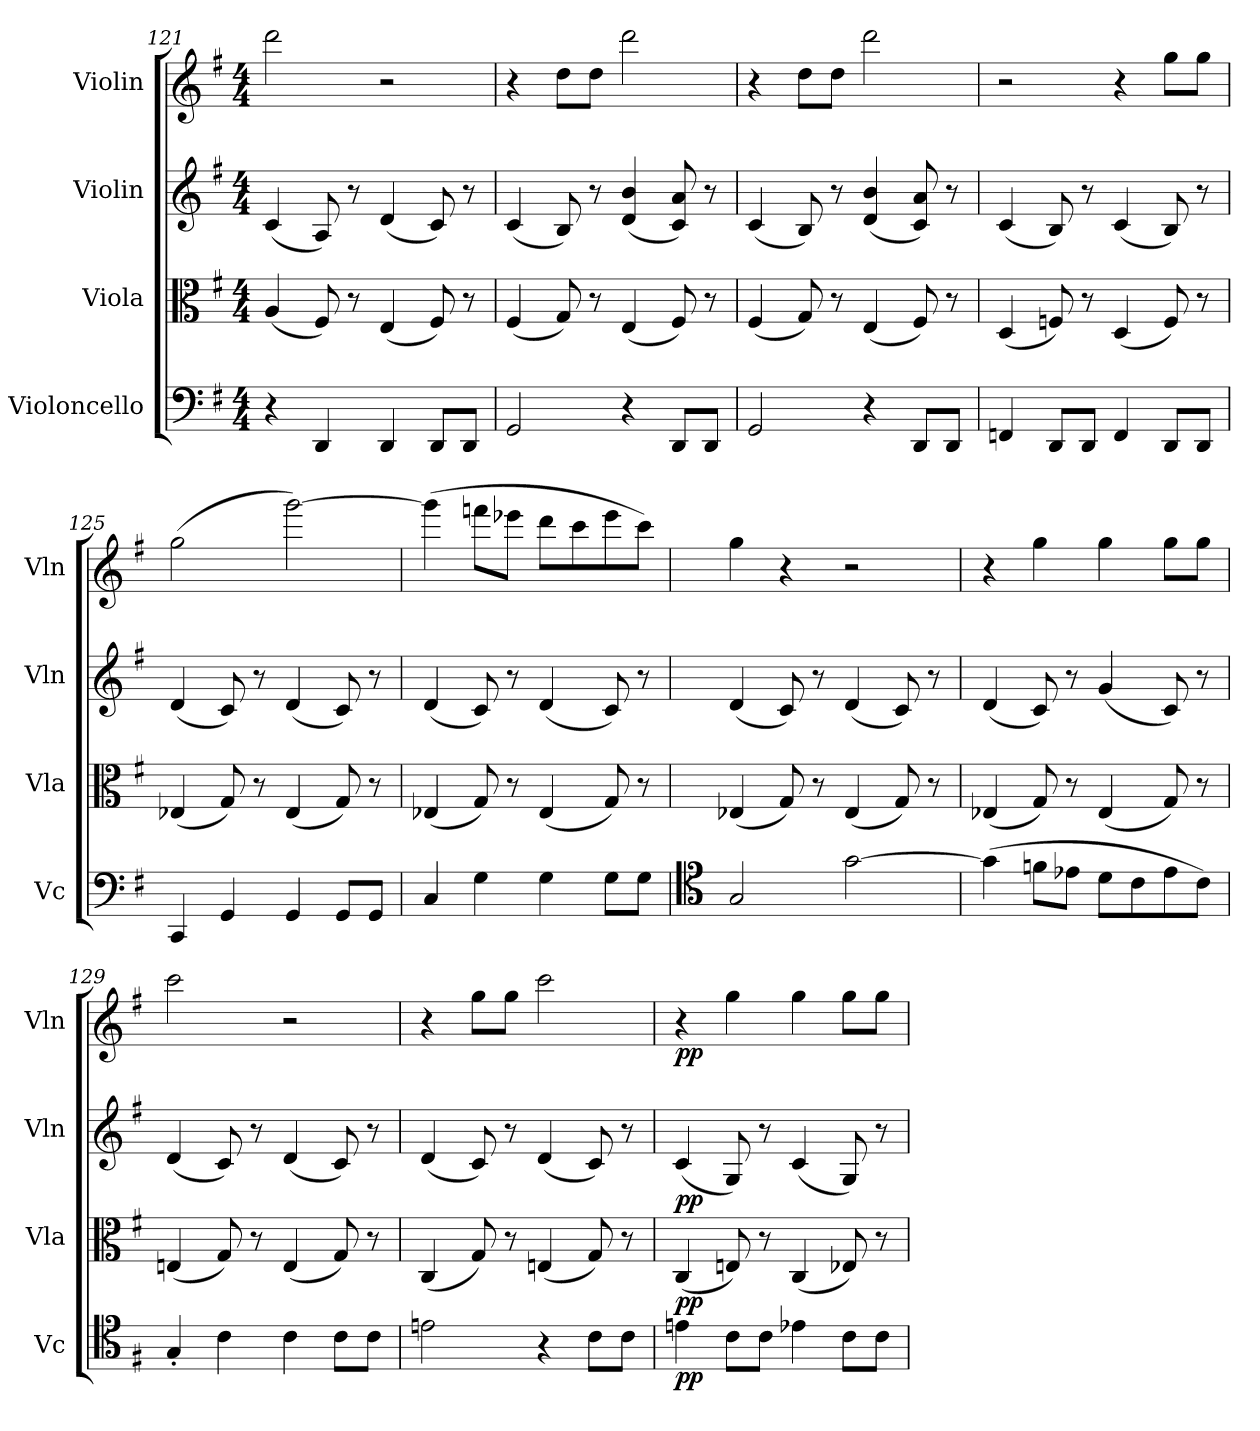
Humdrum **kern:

**kern	**dynam	**kern	**dynam	**kern	**dynam	**kern	**dynam
*part4	*part4	*part3	*part3	*part2	*part2	*part1	*part1
*staff4	*staff4	*staff3	*staff3	*staff2	*staff2	*staff1	*staff1
*I"Violoncello	*	*I"Viola	*	*I"Violin	*	*I"Violin	*
*I'Vc	*	*I'Vla	*	*I'Vln	*	*I'Vln	*
*clefF4	*	*clefC3	*	*clefG2	*	*clefG2	*
*k[f#]	*	*k[f#]	*	*k[f#]	*	*k[f#]	*
*M4/4	*	*M4/4	*	*M4/4	*	*M4/4	*
=121	=121	=121	=121	=121	=121	=121	=121
4r	.	(4A/	.	(4c/	.	2ddd\	.
4DD/	.	8F#/)	.	8A/)	.	.	.
.	.	8r	.	8r	.	.	.
4DD/	.	(4E/	.	(4d/	.	2r	.
8DD/L	.	8F#/)	.	8c/)	.	.	.
8DD/J	.	8r	.	8r	.	.	.
=122	=122	=122	=122	=122	=122	=122	=122
2GG/	.	(4F#/	.	(4c/	.	4r	.
.	.	8G/)	.	8B/)	.	8dd\L	.
.	.	8r	.	8r	.	8dd\J	.
4r	.	(4E/	.	(4d/ 4b/	.	2ddd\	.
8DD/L	.	8F#/)	.	8c/ 8a/)	.	.	.
8DD/J	.	8r	.	8r	.	.	.
=123	=123	=123	=123	=123	=123	=123	=123
2GG/	.	(4F#/	.	(4c/	.	4r	.
.	.	8G/)	.	8B/)	.	8dd\L	.
.	.	8r	.	8r	.	8dd\J	.
4r	.	(4E/	.	(4d/ 4b/	.	2ddd\	.
8DD/L	.	8F#/)	.	8c/ 8a/)	.	.	.
8DD/J	.	8r	.	8r	.	.	.
=124	=124	=124	=124	=124	=124	=124	=124
4FFn/	.	(4D/	.	(4c/	.	2r	.
8DD/L	.	8Fn/)	.	8B/)	.	.	.
8DD/J	.	8r	.	8r	.	.	.
4FF/	.	(4D/	.	(4c/	.	4r	.
8DD/L	.	8F/)	.	8B/)	.	8gg\L	.
8DD/J	.	8r	.	8r	.	8gg\J	.
=125	=125	=125	=125	=125	=125	=125	=125
4CC/	.	(4E-X/	.	(4d/	.	(2gg\	.
4GG/	.	8G/)	.	8c/)	.	.	.
.	.	8r	.	8r	.	.	.
4GG/	.	(4E-/	.	(4d/	.	[2ggg\)	.
8GG/L	.	8G/)	.	8c/)	.	.	.
8GG/J	.	8r	.	8r	.	.	.
=126	=126	=126	=126	=126	=126	=126	=126
4C/	.	(4E-X/	.	(4d/	.	(4ggg\]	.
4G\	.	8G/)	.	8c/)	.	8fffn\L	.
.	.	8r	.	8r	.	8eee-X\J	.
4G\	.	(4E-/	.	(4d/	.	8ddd\L	.
.	.	.	.	.	.	8ccc\	.
8G\L	.	8G/)	.	8c/)	.	8eee-\	.
8G\J	.	8r	.	8r	.	8ccc\J)	.
=127	=127	=127	=127	=127	=127	=127	=127
*clefC4	*	*	*	*	*	*	*
2G/	.	(4E-X/	.	(4d/	.	4gg\	.
.	.	8G/)	.	8c/)	.	4r	.
.	.	8r	.	8r	.	.	.
[2g\	.	(4E-/	.	(4d/	.	2r	.
.	.	8G/)	.	8c/)	.	.	.
.	.	8r	.	8r	.	.	.
=128	=128	=128	=128	=128	=128	=128	=128
(4g\]	.	(4E-X/	.	(4d/	.	4r	.
8fn\L	.	8G/)	.	8c/)	.	4gg\	.
8e-X\J	.	8r	.	8r	.	.	.
8d\L	.	(4E-/	.	(4g/	.	4gg\	.
8c\	.	.	.	.	.	.	.
8e-\	.	8G/)	.	8c/)	.	8gg\L	.
8c\J)	.	8r	.	8r	.	8gg\J	.
=129	=129	=129	=129	=129	=129	=129	=129
4G'/	.	(4En/	.	(4d/	.	2ccc\	.
4c\	.	8G/)	.	8c/)	.	.	.
.	.	8r	.	8r	.	.	.
4c\	.	(4E/	.	(4d/	.	2r	.
8c\L	.	8G/)	.	8c/)	.	.	.
8c\J	.	8r	.	8r	.	.	.
=130	=130	=130	=130	=130	=130	=130	=130
2en\	.	(4C/	.	(4d/	.	4r	.
.	.	8G/)	.	8c/)	.	8gg\L	.
.	.	8r	.	8r	.	8gg\J	.
4r	.	(4En/	.	(4d/	.	2ccc\	.
8c\L	.	8G/)	.	8c/)	.	.	.
8c\J	.	8r	.	8r	.	.	.
=131	=131	=131	=131	=131	=131	=131	=131
4en\	pp	(4C/	pp	(4c/	pp	4r	pp
8c\L	.	8En/)	.	8G/)	.	4gg\	.
8c\J	.	8r	.	8r	.	.	.
4e-X\	.	(4C/	.	(4c/	.	4gg\	.
8c\L	.	8E-X/)	.	8G/)	.	8gg\L	.
8c\J	.	8r	.	8r	.	8gg\J	.
=	=	=	=	=	=	=	=
*-	*-	*-	*-	*-	*-	*-	*-
